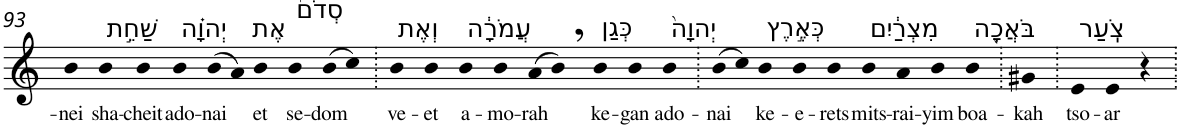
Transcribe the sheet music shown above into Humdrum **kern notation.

**kern	**text
*part1	*part1
*staff1	*staff1
*I"Piano	*
*I'Pno	*
!!LO:PB:g=z
*clefG2	*
*k[]	*
=93	=93
!	!LO:LY:b
4b	-nei
!LO:TX:a:t=שַׁחֵ֣ת	!
!	!LO:LY:b
4b	sha-
!	!LO:LY:b
4b	-cheit
!LO:TX:a:t=יְהוָ֗ה	!
!	!LO:LY:b
4b	ado-
!	!LO:LY:b
(>8b	-nai
8a)	.
!LO:TX:a:t=אֶת	!
!	!LO:LY:b
4b	et
!LO:TX:a:t=סְדֹם֙	!
!	!LO:LY:b
4b	se-
!	!LO:LY:b
(>8b	-dom
8cc)	.
=94.	=94.
!LO:TX:a:t=וְאֶת	!
!	!LO:LY:b
4b	ve-
!	!LO:LY:b
4b	-et
!LO:TX:a:t=עֲמֹרָ֔ה	!
!	!LO:LY:b
4b	a-
!	!LO:LY:b
4b	-mo-
!	!LO:LY:b
(>8a	-rah
8b,)	.
!LO:TX:a:t=כְּגַן	!
!	!LO:LY:b
4b	ke-
!	!LO:LY:b
4b	-gan
!LO:TX:a:t=יְהוָה֙	!
!	!LO:LY:b
4b	ado-
=95.	=95.
!	!LO:LY:b
(>8b	-nai
8cc)	.
!LO:TX:a:t=כְּאֶ֣רֶץ	!
!	!LO:LY:b
4b	ke-
!	!LO:LY:b
4b	-e-
!	!LO:LY:b
4b	-rets
!LO:TX:a:t=מִצְרַ֔יִם	!
!	!LO:LY:b
4b	mits-
!	!LO:LY:b
4a	-rai-
!	!LO:LY:b
4b	-yim
!LO:TX:a:t=בֹּאֲכָ֖ה	!
!	!LO:LY:b
4b	boa-
=96.	=96.
!	!LO:LY:b
4g#X	-kah
=97.	=97.
!LO:TX:a:t=צֹֽעַר	!
!	!LO:LY:b
4e	tso-
!	!LO:LY:b
4e	-ar
4r	.
=.	=.
*-	*-
